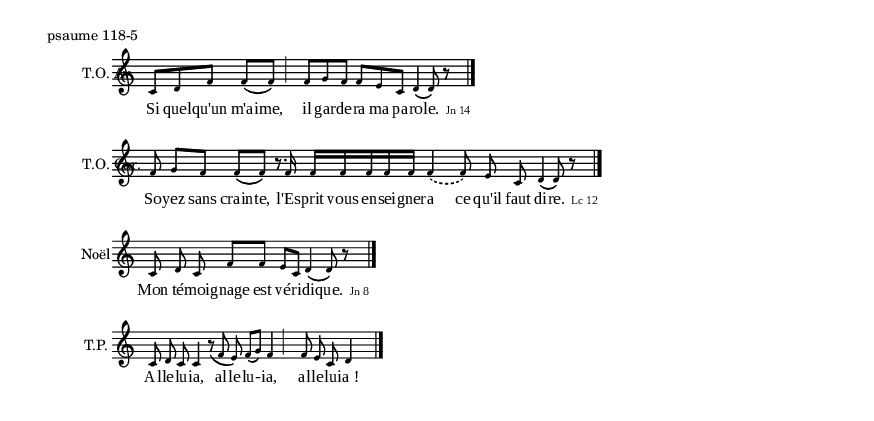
\version "2.10.0"
 \include "definitions.ly"
 \markup {psaume  118-5}

\relative d' { 
	\new Staff {
		\cadenzaOn
		\set Staff.instrumentName = \markup{ \center-align { T.O. Av. } }
		\times 2/3 { c8[ d f] }
		f8[\( f\)] \cesure \pespace
		\times 2/3 { f8[ g f] }
		\times 2/3 { f8[ e c] }
		d4\( d8\) r8
		\endBar
	}

	\addlyrics {
		Si quel -- qu'un m'ai -- me, il gar -- de -- ra ma pa -- ro -- le.
		\markup { \citation #"Jn 14" } 
	}
}


\relative d' { 
	\new Staff {
		\cadenzaOn
		\set Staff.instrumentName = \markup{ \center-align { T.O. Car. } }
		f8
		g[ f]
		f[\( f\)]
		\pespace
		r8. f16
		\times 2/5 { f[ f f f f] }
		\slurDashed 
		f4( \pespace \pespace
		\times 2/3 { f8) e c }
		\times 2/3 { d4\( d8\) } r8
		\endBar
	}

	\addlyrics {
		So -- yez sans crain -- te, l'Es -- prit vous en -- sei -- gner -- a ce qu'il faut di -- re.
		\markup { \citation #"Lc 12" } 
	}
}

\relative d' { 
	\new Staff {
		\cadenzaOn
		\set Staff.instrumentName = \markup{ \center-align { Noël } }
		\times 2/3 { c8 d c }
		f[ f]
		e[ c]
		\times 2/3 { d4\( d8\) } r8
		\endBar
	}

	\addlyrics {
		Mon té -- moi -- gnage est vé -- ri -- di -- que.
		\markup { \citation #"Jn 8" } 
	}
}

\relative d' { 
	\new Staff {
		\cadenzaOn
		\set Staff.instrumentName = \markup{ \center-align { T.P. } }
		\times 2/3 { c8 d c }
		c4 \pespace
		
		\times 2/3 { r8_\( f e\) }
		f[\( g\)]
		f4
		\cesure \pespace
		\times 2/3 { f8 e c }
		d4
		\endBar
	}

	\addlyrics {
		Al -- le -- lu -- ia, al -- le -- lu -- - -- ia, al -- le -- lu -- "ia !"
		\markup { \citation #"" } 
	}
}

